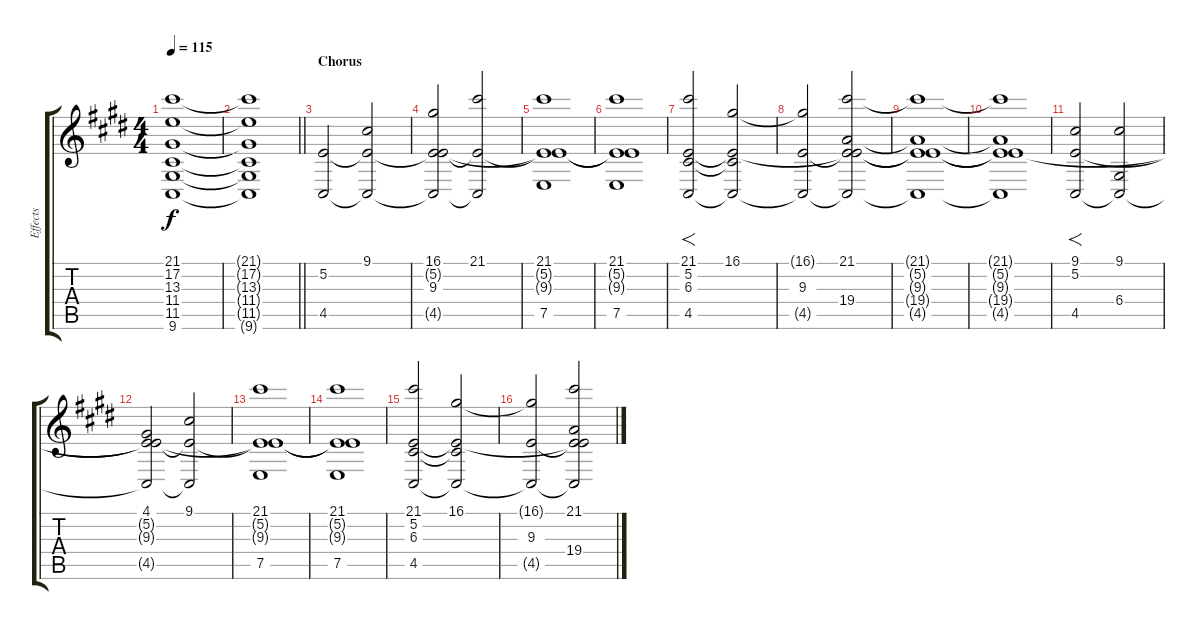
\track ("Effects" "Effects") {instrument stringensemble1}
\staff {score tabs}
\tuning (E4 B3 G3 D3 A2 E2) {hide}
\ts (4 4)
\tempo 115
\clef g2
\ks c#minor
(21.1{t} 17.2{t} 13.3{t} 11.4{t} 11.5{t} 9.6{t}).1{dy f volume 12} |
\barLineRight lightlight
(21.1{t} 17.2{t} 13.3{t} 11.4{t} 11.5{t} 9.6{t}).1 |
\section ("" "Chorus")
(5.2 4.5).2 (9.1 5.2{t} 4.5{t}).2 |
(16.1 5.2{t} 9.3 4.5{t}).2 (21.1 5.2{t} 4.5{t}).2 |
(21.1 5.2{t} 9.3{t} 7.5).1 |
(21.1 5.2{t} 9.3{t} 7.5).1{volume 0} |
(21.1 5.2 6.3 4.5).2{f volume 12} (16.1 5.2{t} 6.3{t} 4.5{t}).2 |
(16.1{t} 9.3 4.5{t}).2 (21.1 5.2{t} 9.3{t} 19.4 4.5{t}).2 |
(21.1{t} 5.2{t} 9.3{t} 19.4{t} 4.5{t}).1 |
(21.1{t} 5.2{t} 9.3{t} 19.4{t} 4.5{t}).1{volume 0} |
(9.1 5.2 4.5).2{f volume 12} (9.1 6.4 4.5{t}).2 |
(4.1 5.2{t} 9.3{t} 4.5{t}).2 (9.1 5.2{t} 4.5{t}).2 |
(21.1 5.2{t} 9.3{t} 7.5).1 |
(21.1 5.2{t} 9.3{t} 7.5).1{volume 0} |
(21.1 5.2 6.3 4.5).2{volume 12} (16.1 5.2{t} 6.3{t} 4.5{t}).2 |
(16.1{t} 9.3 4.5{t}).2 (21.1 5.2{t} 9.3{t} 19.4 4.5{t}).2
